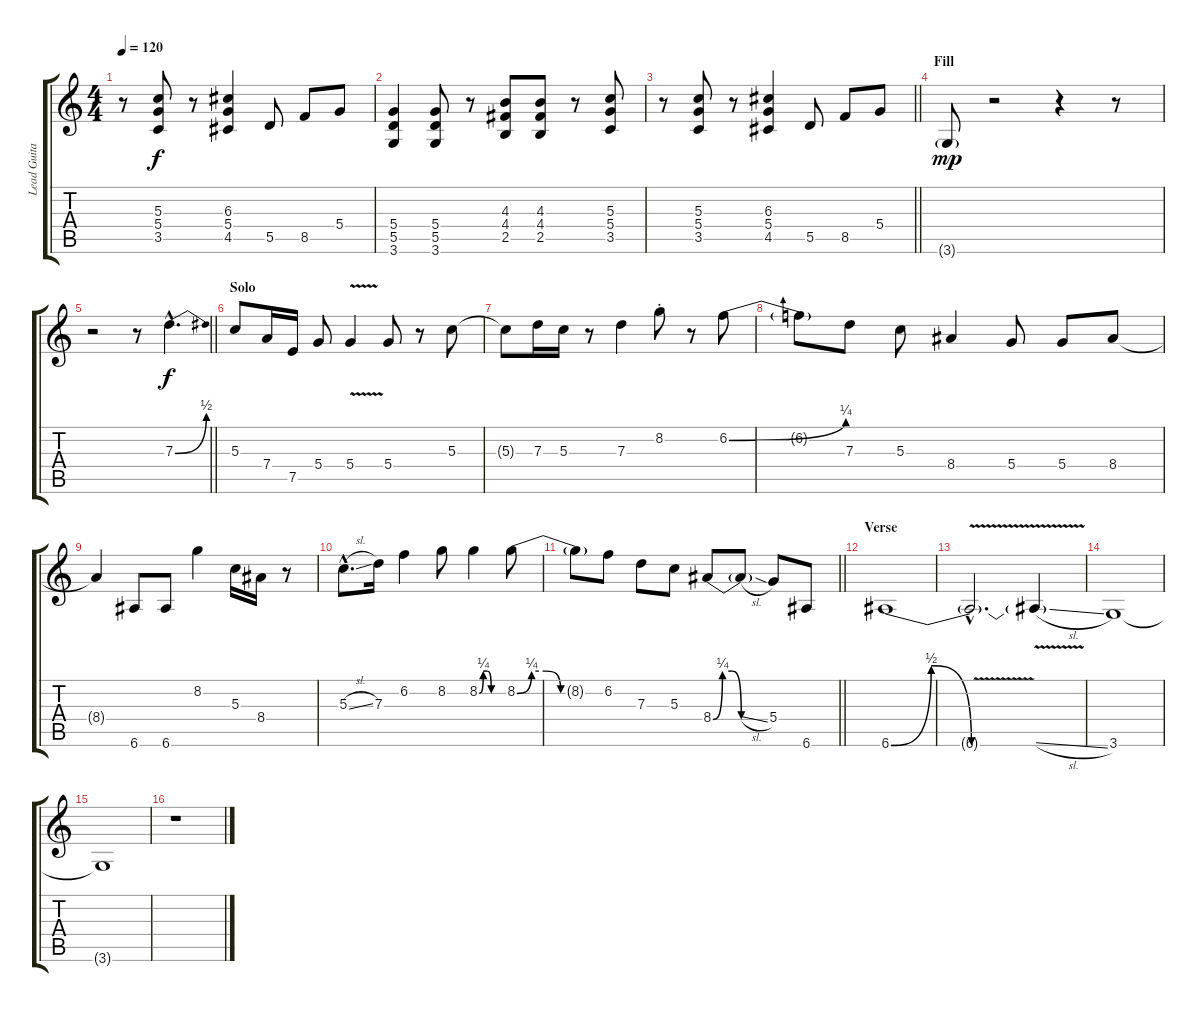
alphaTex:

\track ("Lead Guitar" "Lead Guita") {instrument overdrivenguitar}
\staff {score tabs}
\tuning (E4 B3 G3 D3 A2 E2) {hide}
\ts (4 4)
\tempo 120
\clef g2
\ks c
r.8{dy f} (5.3 5.4 3.5).8 r.8 (6.3 5.4 4.5).4 5.5.8 8.5.8 5.4.8 |
(5.4 5.5 3.6).4 (5.4 5.5 3.6).8 r.8 (4.3 4.4 2.5).8 (4.3 4.4 2.5).8 r.8 (5.3 5.4 3.5).8 |
\barLineRight lightlight
r.8 (5.3 5.4 3.5).8 r.8 (6.3 5.4 4.5).4 5.5.8 8.5.8 5.4.8 |
\section ("" "Fill")
3.6{g}.8{dy mp} r.2 r.4 r.8 |
\barLineRight lightlight
r.2{volume 16 instrument distortionguitar} r.8 7.3{be (bend 0 0 60 2) hac}.4{d dy f} |
\section ("" "Solo")
5.3.8 7.4.16 7.5.16 5.4.8 5.4{v}.4 5.4.8 r.8 5.3.8 |
5.3{t}.8 7.3.16 5.3.16 r.8 7.3.4 8.2{st}.8 r.8 6.2{be (bend 0 0 60 1)}.8 |
6.2{t}.8 7.3.8 5.3.8 8.4.4 5.4.8 5.4.8 8.4.8 |
8.4{t}.4 6.6.8 6.6.8 8.2.4 5.3.16 8.4.16 r.8 |
5.3{sl hac}.8{d} 7.3.16 6.2.4 8.2.8 8.2{be (custom 0 0 10 1 20 1 30 0 60 0)}.4 8.2{be (custom 0 0 10 1 20 1 30 0 60 0)}.8 |
\barLineRight lightlight
8.2{t}.8 6.2.8 7.3.8 5.3.8 8.4{be (custom 0 0 10 1 20 1 30 0 60 0)}.8 8.4{sl t}.8 5.4.8 6.6.8 |
\section ("" "Verse")
6.6{be (bendrelease 0 0 15 2 15 2 60 0)}.1 |
6.6{v hac t}.2{d} 6.6{v sl t}.4 |
3.6.1{volume 0} |
3.6{t}.1 |
r.1
